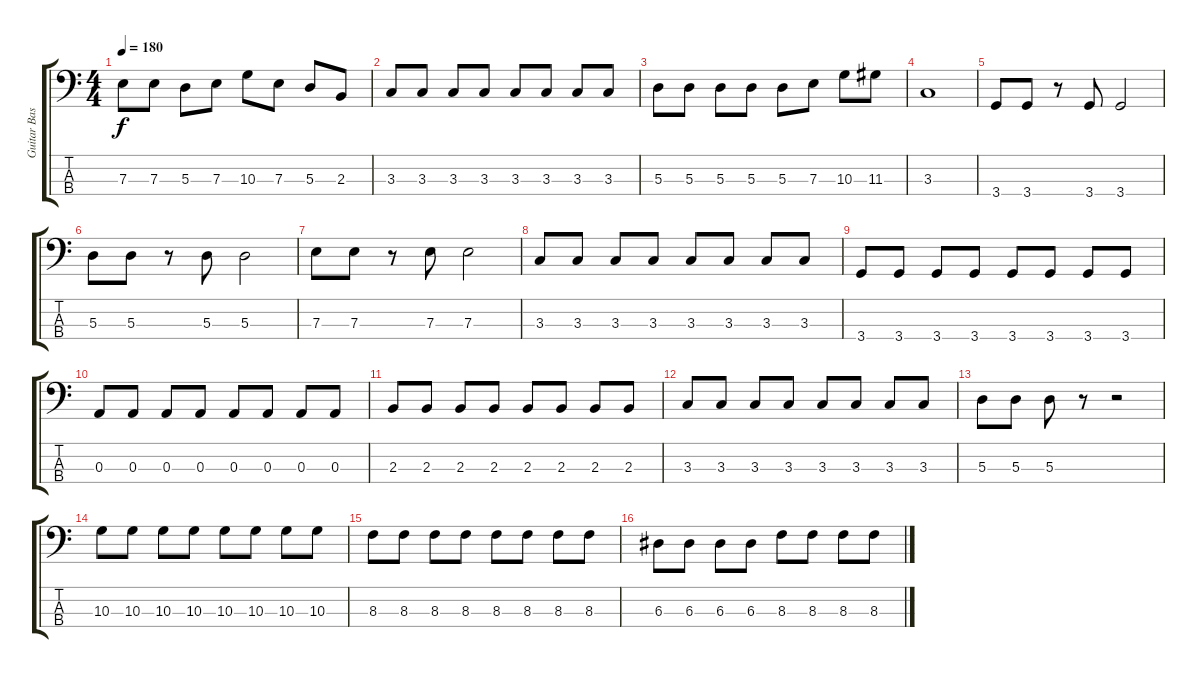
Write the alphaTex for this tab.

\track ("Guitar Bass" "Guitar Bas") {instrument electricbassfinger}
\staff {score tabs}
\tuning (G2 D2 A1 E1) {hide}
\ts (4 4)
\tempo 180
\clef f4
\ks c
7.3.8{dy f} 7.3.8 5.3.8 7.3.8 10.3.8 7.3.8 5.3.8 2.3.8 |
3.3.8 3.3.8 3.3.8 3.3.8 3.3.8 3.3.8 3.3.8 3.3.8 |
5.3.8 5.3.8 5.3.8 5.3.8 5.3.8 7.3.8 10.3.8 11.3.8 |
3.3.1 |
3.4.8 3.4.8 r.8 3.4.8 3.4.2 |
5.3.8 5.3.8 r.8 5.3.8 5.3.2 |
7.3.8 7.3.8 r.8 7.3.8 7.3.2 |
3.3.8 3.3.8 3.3.8 3.3.8 3.3.8 3.3.8 3.3.8 3.3.8 |
3.4.8 3.4.8 3.4.8 3.4.8 3.4.8 3.4.8 3.4.8 3.4.8 |
0.3.8 0.3.8 0.3.8 0.3.8 0.3.8 0.3.8 0.3.8 0.3.8 |
2.3.8 2.3.8 2.3.8 2.3.8 2.3.8 2.3.8 2.3.8 2.3.8 |
3.3.8 3.3.8 3.3.8 3.3.8 3.3.8 3.3.8 3.3.8 3.3.8 |
5.3.8 5.3.8 5.3.8 r.8 r.2 |
10.3.8 10.3.8 10.3.8 10.3.8 10.3.8 10.3.8 10.3.8 10.3.8 |
8.3.8 8.3.8 8.3.8 8.3.8 8.3.8 8.3.8 8.3.8 8.3.8 |
6.3.8 6.3.8 6.3.8 6.3.8 8.3.8 8.3.8 8.3.8 8.3.8
